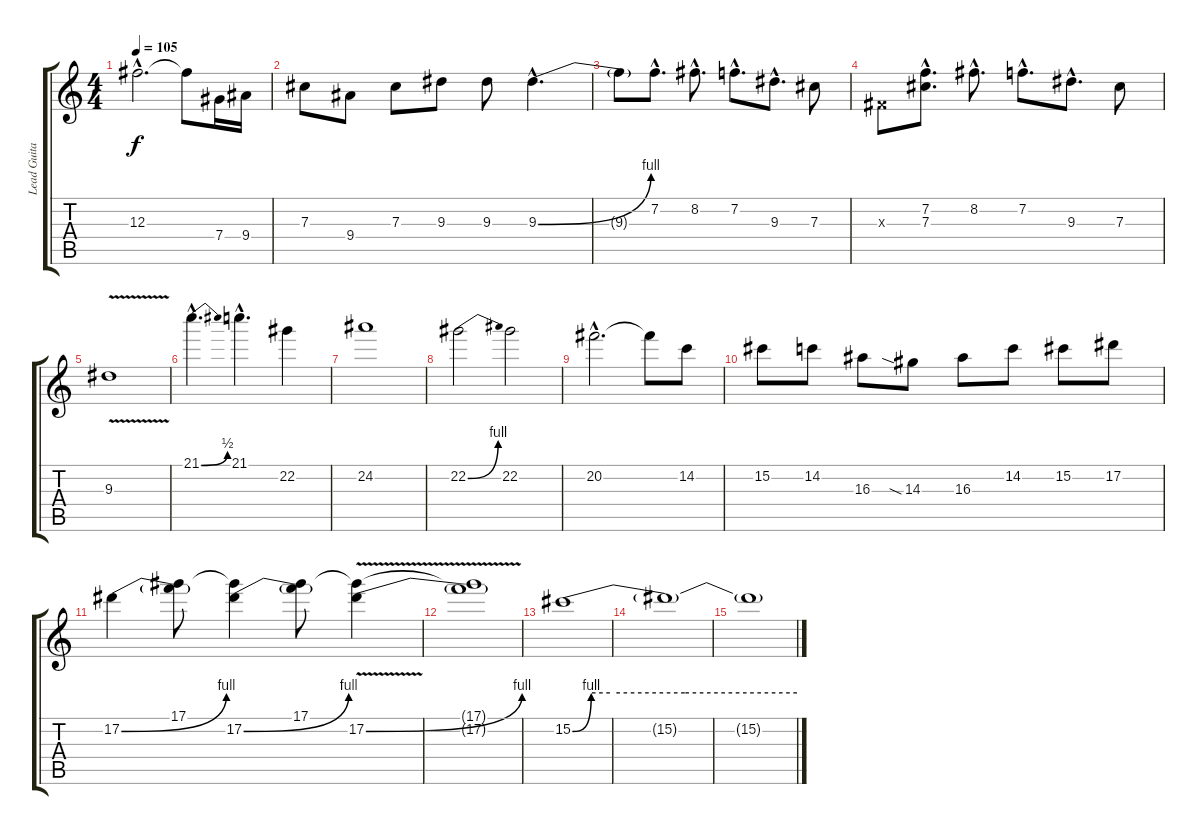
\track ("Lead Guitar" "Lead Guita") {instrument distortionguitar}
\staff {score tabs}
\tuning (Eb4 Bb3 Gb3 Db3 Ab2 Eb2) {hide}
\ts (4 4)
\tempo 105
\clef g2
\ks c
12.3{hac}.2{d dy f} 12.3{t}.8 7.4.16 9.4.16 |
7.3.8 9.4.8 7.3.8 9.3.8 9.3.8 9.3{be (bend 0 0 60 4) hac}.4{d} |
9.3{t}.8 7.2{hac}.8{d} 8.2{hac}.8{d} 7.2{hac}.8{d} 9.3{hac}.8{d} 7.3.8 |
0.3{x}.8 (7.2{hac} 7.3{hac}).8{d} 8.2{hac}.8{d} 7.2{hac}.8{d} 9.3{hac}.8{d} 7.3.8 |
9.3{v}.1 |
21.1{be (bend 0 0 60 2) hac}.4{d} 21.1{hac}.4{d} 22.2.4 |
24.2.1 |
22.2{be (bend 0 0 60 4)}.2 22.2.2 |
20.2{hac}.2{d} 20.2{t}.8 14.2.8 |
15.2.8 14.2.8 16.3.8 14.3{sia}.8 16.3.8 14.2.8 15.2.8 17.2.8 |
17.2{be (bend 0 0 60 4)}.4 (17.1 17.2{t}).8 (17.1{t} 17.2{be (bend 0 0 60 4)}).4 (17.1 17.2{t}).8 (17.1{t} 17.2{be (bend 0 0 60 4) v}).4 |
(17.1{t} 17.2{t}).1 |
15.2{be (custom 0 0 5 4 10 4 30 4 60 4)}.1 |
15.2{t}.1 |
15.2{t}.1{volume 0}
